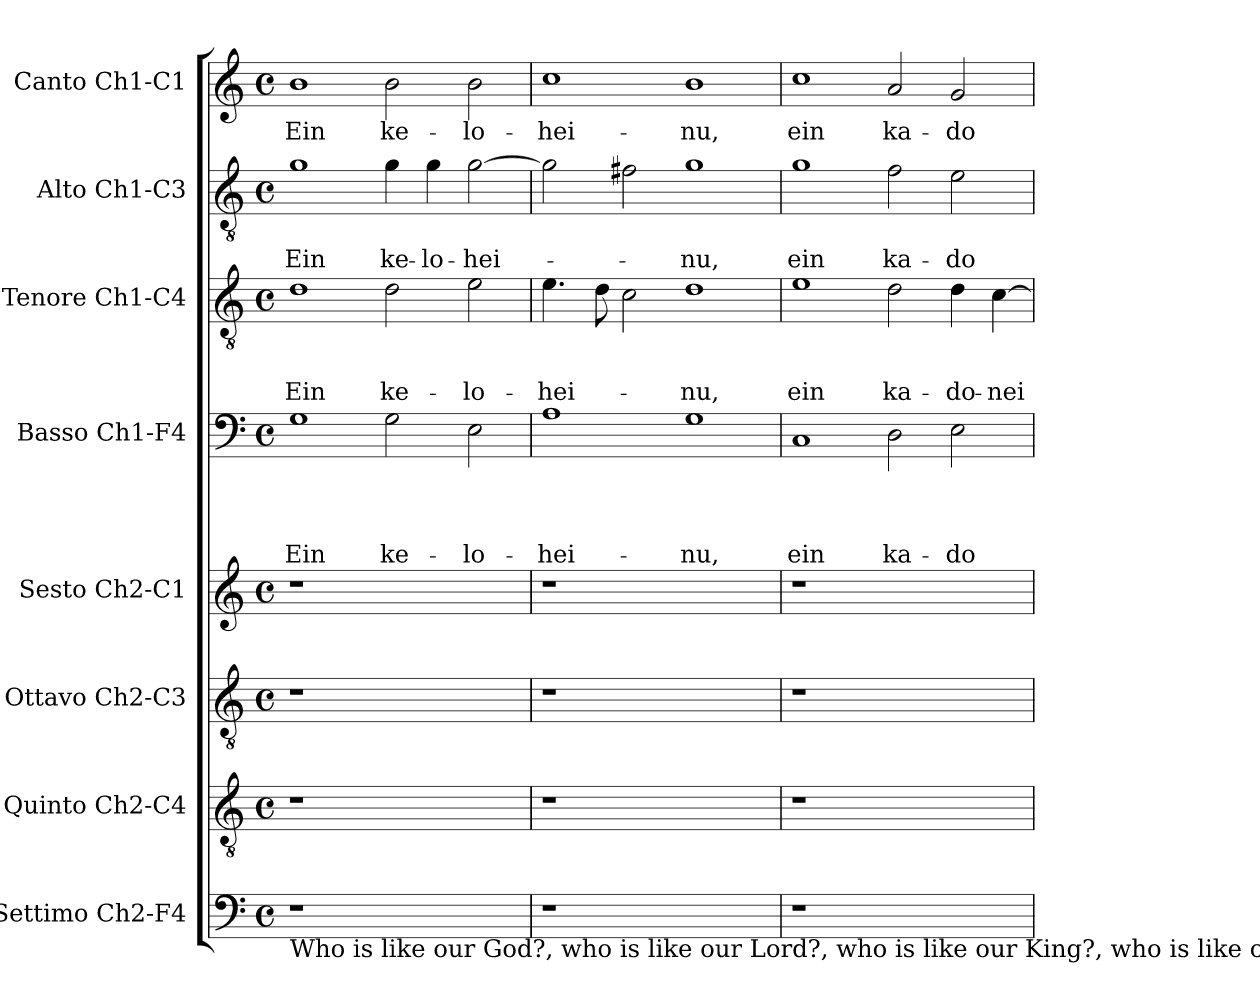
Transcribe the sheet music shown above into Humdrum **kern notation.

**kern	**kern	**kern	**kern	**kern	**text	**text	**text	**text	**kern	**text	**text	**text	**kern	**text	**text	**kern	**text
*part8	*part7	*part6	*part5	*part4	*part4	*part4	*part4	*part4	*part3	*part3	*part3	*part3	*part2	*part2	*part2	*part1	*part1
*staff8	*staff7	*staff6	*staff5	*staff4	*staff4	*staff4	*staff4	*staff4	*staff3	*staff3	*staff3	*staff3	*staff2	*staff2	*staff2	*staff1	*staff1
*I"Settimo Ch2-F4	*I"Quinto Ch2-C4	*I"Ottavo Ch2-C3	*I"Sesto Ch2-C1	*I"Basso Ch1-F4	*	*	*	*	*I"Tenore Ch1-C4	*	*	*	*I"Alto Ch1-C3	*	*	*I"Canto Ch1-C1	*
*	*	*	*	*I'B	*	*	*	*	*I'T	*	*	*	*I'A	*	*	*I'C	*
*clefF4	*clefGv2	*clefGv2	*clefG2	*clefF4	*	*	*	*	*clefGv2	*	*	*	*clefGv2	*	*	*clefG2	*
*k[]	*k[]	*k[]	*k[]	*k[]	*	*	*	*	*k[]	*	*	*	*k[]	*	*	*k[]	*
*C:	*C:	*C:	*C:	*C:	*	*	*	*	*C:	*	*	*	*C:	*	*	*C:	*
*M4/4	*M4/4	*M4/4	*M4/4	*M4/4	*	*	*	*	*M4/4	*	*	*	*M4/4	*	*	*M4/4	*
*met(c)	*met(c)	*met(c)	*met(c)	*met(c)	*	*	*	*	*met(c)	*	*	*	*met(c)	*	*	*met(c)	*
=1	=1	=1	=1	=1	=1	=1	=1	=1	=1	=1	=1	=1	=1	=1	=1	=1	=1
!LO:TX:b:t=Who is like our God?, who is like our Lord?, who is like our King?, who is like our Saviour?	!	!	!	!	!	!	!	!	!	!	!	!	!	!	!	!	!
!	!	!	!	!	!	!	!	!LO:LY:b	!	!	!	!LO:LY:b	!	!	!LO:LY:b	!	!LO:LY:b
1r	1r	1r	1r	1G	.	.	.	Ein	1d	.	.	Ein	1g	.	Ein	1b	Ein
!	!	!	!	!	!	!	!	!LO:LY:b	!	!	!	!LO:LY:b	!	!	!LO:LY:b	!	!LO:LY:b
1ryy	1ryy	1ryy	1ryy	2G\	.	.	.	ke-	2d\	.	.	ke-	4g\	.	ke-	2b\	ke-
!	!	!	!	!	!	!	!	!	!	!	!	!	!	!	!LO:LY:b	!	!
.	.	.	.	.	.	.	.	.	.	.	.	.	4g\	.	-lo-	.	.
!	!	!	!	!	!	!	!	!LO:LY:b	!	!	!	!LO:LY:b	!	!	!LO:LY:b	!	!LO:LY:b
.	.	.	.	2E\	.	.	.	-lo-	2e\	.	.	-lo-	[2g\	.	-hei-	2b\	-lo-
=2	=2	=2	=2	=2	=2	=2	=2	=2	=2	=2	=2	=2	=2	=2	=2	=2	=2
!	!	!	!	!	!	!	!	!LO:LY:b	!	!	!	!LO:LY:b	!	!	!	!	!LO:LY:b
1r	1r	1r	1r	1A	.	.	.	-hei-	4.e\	.	.	-hei-	2g\]	.	.	1cc	-hei-
.	.	.	.	.	.	.	.	.	8d\	.	.	.	.	.	.	.	.
.	.	.	.	.	.	.	.	.	2c\	.	.	.	2f#X\	.	.	.	.
!	!	!	!	!	!	!	!	!LO:LY:b	!	!	!	!LO:LY:b	!	!	!LO:LY:b	!	!LO:LY:b
1ryy	1ryy	1ryy	1ryy	1G	.	.	.	-nu,	1d	.	.	-nu,	1g	.	-nu,	1b	-nu,
=3	=3	=3	=3	=3	=3	=3	=3	=3	=3	=3	=3	=3	=3	=3	=3	=3	=3
!	!	!	!	!	!	!	!	!LO:LY:b	!	!	!	!LO:LY:b	!	!	!LO:LY:b	!	!LO:LY:b
1r	1r	1r	1r	1C	.	.	.	ein	1e	.	.	ein	1g	.	ein	1cc	ein
!	!	!	!	!	!	!	!	!LO:LY:b	!	!	!	!LO:LY:b	!	!	!LO:LY:b	!	!LO:LY:b
1ryy	1ryy	1ryy	1ryy	2D\	.	.	.	ka-	2d\	.	.	ka-	2f\	.	ka-	2a/	ka-
!	!	!	!	!	!	!	!	!LO:LY:b	!	!	!	!LO:LY:b	!	!	!LO:LY:b	!	!LO:LY:b
.	.	.	.	2E\	.	.	.	-do-	4d\	.	.	-do-	2e\	.	-do-	2g/	-do-
!	!	!	!	!	!	!	!	!	!	!	!	!LO:LY:b	!	!	!	!	!
.	.	.	.	.	.	.	.	.	[4c\	.	.	-nei-	.	.	.	.	.
=	=	=	=	=	=	=	=	=	=	=	=	=	=	=	=	=	=
*-	*-	*-	*-	*-	*-	*-	*-	*-	*-	*-	*-	*-	*-	*-	*-	*-	*-
